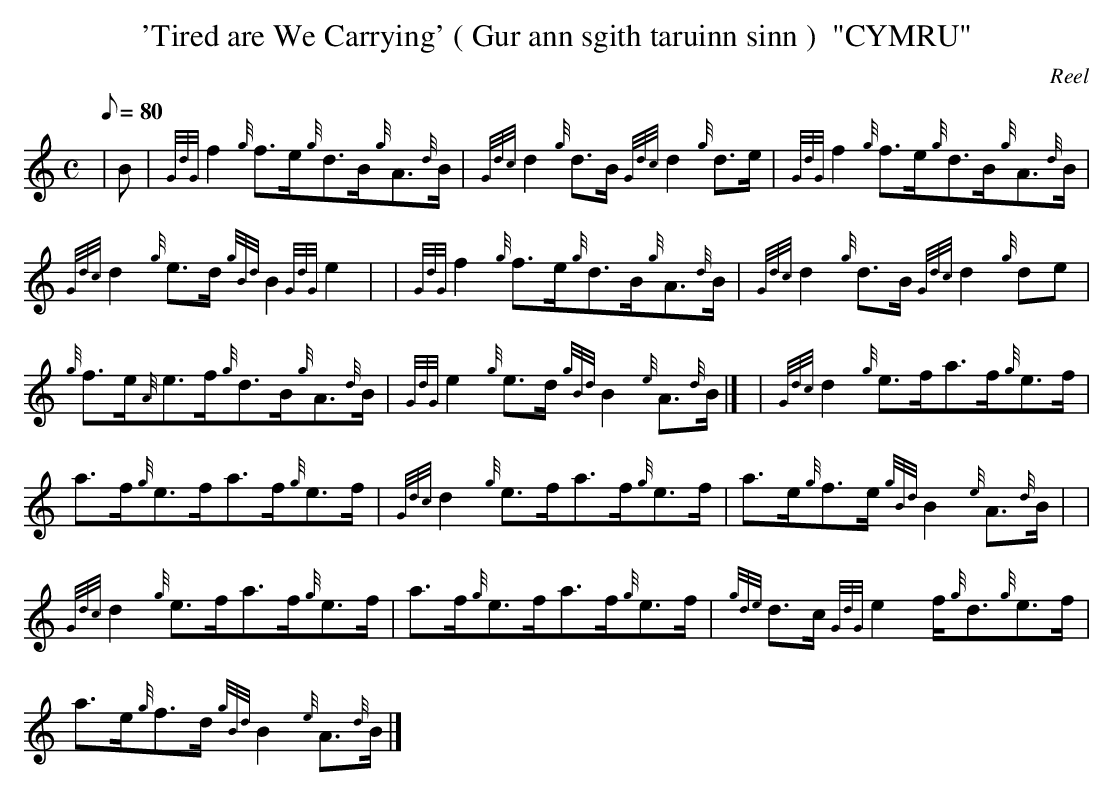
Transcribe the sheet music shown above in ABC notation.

X:1
T:'Tired are We Carrying' ( Gur ann sgith taruinn sinn )  "CYMRU"
M:C
L:1/8
Q:80
C:Reel
K:HP
| B | \
{GdG}f2{g}f3/2e/2{g}d3/2B/2{g}A3/2{d}B/2 | \
{Gdc}d2{g}d3/2B/2{Gdc}d2{g}d3/2e/2 | \
{GdG}f2{g}f3/2e/2{g}d3/2B/2{g}A3/2{d}B/2 |
{Gdc}d2{g}e3/2d/2{gBd}B2{GdG}e2 | | \
{GdG}f2{g}f3/2e/2{g}d3/2B/2{g}A3/2{d}B/2 | \
{Gdc}d2{g}d3/2B/2{Gdc}d2{g}de |
{g}f3/2e/2{A}e3/2f/2{g}d3/2B/2{g}A3/2{d}B/2 | \
{GdG}e2{g}e3/2d/2{gBd}B2{e}A3/2{d}B/2|]  | \
{Gdc}d2{g}e3/2f/2a3/2f/2{g}e3/2f/2 |
a3/2f/2{g}e3/2f/2a3/2f/2{g}e3/2f/2 | \
{Gdc}d2{g}e3/2f/2a3/2f/2{g}e3/2f/2 | \
a3/2e/2{g}f3/2e/2{gBd}B2{e}A3/2{d}B/2| |
{Gdc}d2{g}e3/2f/2a3/2f/2{g}e3/2f/2 | \
a3/2f/2{g}e3/2f/2a3/2f/2{g}e3/2f/2 | \
{gde}d3/2c/2{GdG}e2f/2{g}d3/2{g}e3/2f/2 |
a3/2e/2{g}f3/2d/2{gBd}B2{e}A3/2{d}B/2|]
